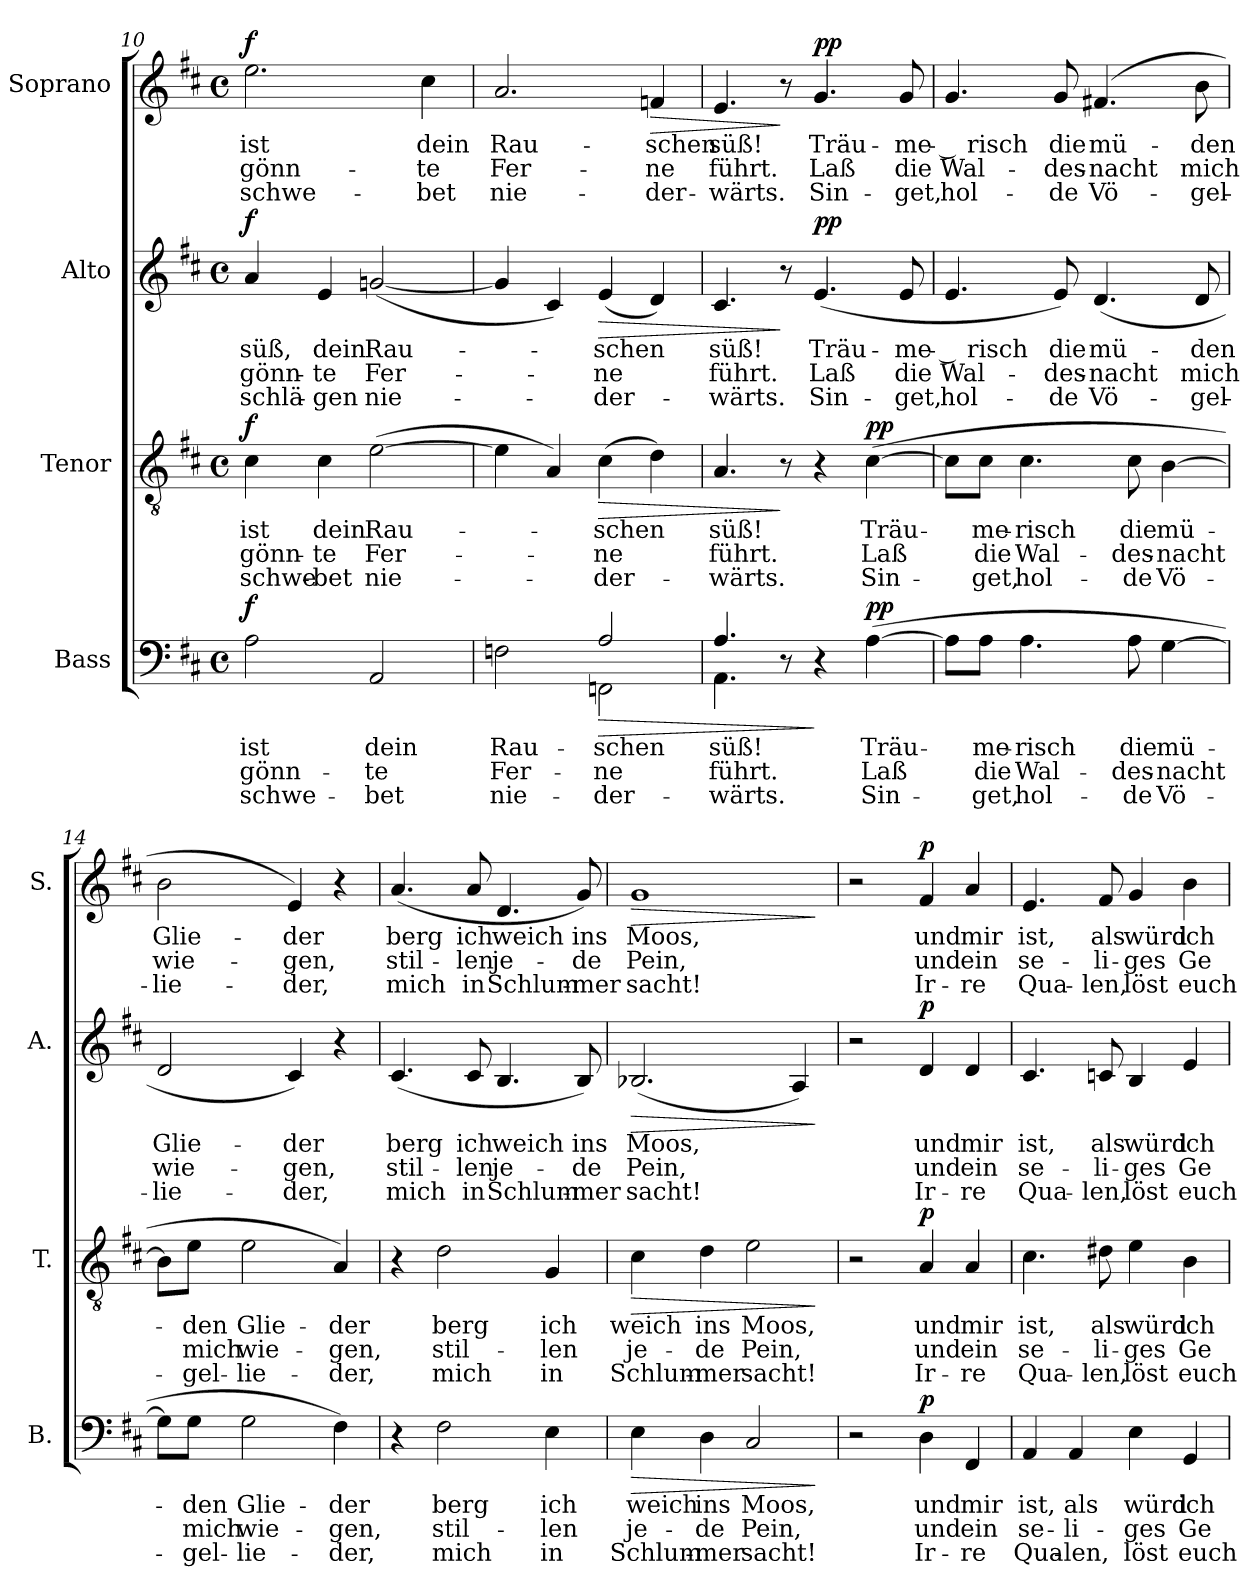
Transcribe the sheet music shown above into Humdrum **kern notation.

**kern	**text	**text	**text	**dynam	**kern	**text	**text	**text	**dynam	**kern	**text	**text	**text	**dynam	**kern	**text	**text	**text	**dynam
*part4	*part4	*part4	*part4	*part4	*part3	*part3	*part3	*part3	*part3	*part2	*part2	*part2	*part2	*part2	*part1	*part1	*part1	*part1	*part1
*staff4	*staff4	*staff4	*staff4	*staff4	*staff3	*staff3	*staff3	*staff3	*staff3	*staff2	*staff2	*staff2	*staff2	*staff2	*staff1	*staff1	*staff1	*staff1	*staff1
*I"Bass	*	*	*	*	*I"Tenor	*	*	*	*	*I"Alto	*	*	*	*	*I"Soprano	*	*	*	*
*I'B.	*	*	*	*	*I'T.	*	*	*	*	*I'A.	*	*	*	*	*I'S.	*	*	*	*
*clefF4	*	*	*	*	*clefGv2	*	*	*	*	*clefG2	*	*	*	*	*clefG2	*	*	*	*
*k[f#c#]	*	*	*	*	*k[f#c#]	*	*	*	*	*k[f#c#]	*	*	*	*	*k[f#c#]	*	*	*	*
*M4/4	*	*	*	*	*M4/4	*	*	*	*	*M4/4	*	*	*	*	*M4/4	*	*	*	*
*met(c)	*	*	*	*	*met(c)	*	*	*	*	*met(c)	*	*	*	*	*met(c)	*	*	*	*
=10	=10	=10	=10	=10	=10	=10	=10	=10	=10	=10	=10	=10	=10	=10	=10	=10	=10	=10	=10
!	!LO:LY:b	!LO:LY:b	!LO:LY:b	!LO:DY:a	!	!LO:LY:b	!LO:LY:b	!LO:LY:b	!LO:DY:a	!	!LO:LY:b	!LO:LY:b	!LO:LY:b	!LO:DY:a	!	!LO:LY:b	!LO:LY:b	!LO:LY:b	!LO:DY:a
2A\	ist	-gönn-	schwe-	f	4c#\	ist	-gönn-	schwe-	f	4a/	süß,	-gönn-	-schlä-	f	2.ee\	ist	-gönn-	schwe-	f
!	!	!	!	!	!	!LO:LY:b	!LO:LY:b	!LO:LY:b	!	!	!LO:LY:b	!LO:LY:b	!LO:LY:b	!	!	!	!	!	!
.	.	.	.	.	4c#\	dein	-te	-bet	.	4e/	dein	-te	-gen	.	.	.	.	.	.
!	!LO:LY:b	!LO:LY:b	!LO:LY:b	!	!	!LO:LY:b	!LO:LY:b	!LO:LY:b	!	!	!LO:LY:b	!LO:LY:b	!LO:LY:b	!	!	!	!	!	!
2AA/	dein	-te	-bet	.	(>[2e\	Rau-	Fer-	nie-	.	(<[2gn/	Rau-	Fer-	nie-	.	.	.	.	.	.
!	!	!	!	!	!	!	!	!	!	!	!	!	!	!	!	!LO:LY:b	!LO:LY:b	!LO:LY:b	!
.	.	.	.	.	.	.	.	.	.	.	.	.	.	.	4cc#\	dein	-te	-bet	.
=11	=11	=11	=11	=11	=11	=11	=11	=11	=11	=11	=11	=11	=11	=11	=11	=11	=11	=11	=11
!	!LO:LY:b	!LO:LY:b	!LO:LY:b	!	!	!	!	!	!	!	!	!	!	!	!	!LO:LY:b	!LO:LY:b	!LO:LY:b	!
*^	*	*	*	*	*	*	*	*	*	*	*	*	*	*	*	*	*	*	*
2Fn\	2ryy	Rau-	Fer-	nie-	.	4e\]	.	.	.	.	4g/]	.	.	.	.	2.a/	Rau-	Fer-	nie-	.
.	.	.	.	.	.	4A/)	.	.	.	.	4c#/)	.	.	.	.	.	.	.	.	.
!	!	!LO:LY:b	!LO:LY:b	!LO:LY:b	!LO:HP:b	!	!LO:LY:b	!LO:LY:b	!LO:LY:b	!LO:HP:b	!	!LO:LY:b	!LO:LY:b	!LO:LY:b	!LO:HP:b	!	!	!	!	!
2A/	2FFn\	-schen	-ne	-der-	>	(>4c#\	-schen	-ne	-der-	>	(<4e/	-schen	-ne	-der-	>	.	.	.	.	.
!	!	!	!	!	!	!	!	!	!	!	!	!	!	!	!	!	!LO:LY:b	!LO:LY:b	!LO:LY:b	!LO:HP:b
.	.	.	.	.	.	4d\)	.	.	.	.	4d/)	.	.	.	.	4fn/	-schen	-ne	-der-	>
!!LO:LB:g=z
=12	=12	=12	=12	=12	=12	=12	=12	=12	=12	=12	=12	=12	=12	=12	=12	=12	=12	=12	=12	=12
!	!	!LO:LY:b	!LO:LY:b	!LO:LY:b	!	!	!LO:LY:b	!LO:LY:b	!LO:LY:b	!	!	!LO:LY:b	!LO:LY:b	!LO:LY:b	!	!	!LO:LY:b	!LO:LY:b	!LO:LY:b	!
4.A/	4.AA\	süß!	führt.	-wärts.	.	4.A/	süß!	führt.	-wärts.	.	4.c#/	süß!	führt.	-wärts.	.	4.e/	süß!	führt.	-wärts.	.
8r	8ryy	.	.	.	.	8r	.	.	.	]	8r	.	.	.	]	8r	.	.	.	]
!	!	!	!	!	!	!	!	!	!	!	!	!LO:LY:b	!LO:LY:b	!LO:LY:b	!LO:DY:a	!	!LO:LY:b	!LO:LY:b	!LO:LY:b	!LO:DY:a
4r	2ryy	.	.	.	]	4r	.	.	.	.	(>4.e/	Träu-	Laß	Sin-	pp	4.g/	Träu-	Laß	Sin-	pp
!	!	!LO:LY:b	!LO:LY:b	!LO:LY:b	!LO:DY:a	!	!LO:LY:b	!LO:LY:b	!LO:LY:b	!LO:DY:a	!	!	!	!	!	!	!	!	!	!
(>[4A\	.	Träu-	Laß	Sin-	pp	(>[4c#\	Träu-	Laß	Sin-	pp	.	.	.	.	.	.	.	.	.	.
!	!	!	!	!	!	!	!	!	!	!	!	!LO:LY:b	!LO:LY:b	!LO:LY:b	!	!	!LO:LY:b	!LO:LY:b	!LO:LY:b	!
.	.	.	.	.	.	.	.	.	.	.	8e/	-me-	die	-get,	.	8g/	-me-	die	-get,	.
=13	=13	=13	=13	=13	=13	=13	=13	=13	=13	=13	=13	=13	=13	=13	=13	=13	=13	=13	=13	=13
!	!	!LO:LY:b	!	!LO:LY:b	!	!	!LO:LY:b	!	!LO:LY:b	!	!	!LO:LY:b	!LO:LY:b	!LO:LY:b	!	!	!LO:LY:b	!LO:LY:b	!LO:LY:b	!
8A\L]	1ryy	-­	.	-­	.	8c#\L]	-­	.	-­	.	4.e/	­ risch	Wal-	hol-	.	4.g/	­ risch	Wal-	hol-	.
!	!	!LO:LY:b	!LO:LY:b	!LO:LY:b	!	!	!LO:LY:b	!LO:LY:b	!LO:LY:b	!	!	!	!	!	!	!	!	!	!	!
8A\J	.	me-	die	get,	.	8c#\J	me-	die	get,	.	.	.	.	.	.	.	.	.	.	.
!	!	!LO:LY:b	!LO:LY:b	!LO:LY:b	!	!	!LO:LY:b	!LO:LY:b	!LO:LY:b	!	!	!	!	!	!	!	!	!	!	!
4.A\	.	-risch	Wal-	hol-	.	4.c#\	-risch	Wal-	hol-	.	.	.	.	.	.	.	.	.	.	.
!	!	!	!	!	!	!	!	!	!	!	!	!LO:LY:b	!LO:LY:b	!LO:LY:b	!	!	!LO:LY:b	!LO:LY:b	!LO:LY:b	!
.	.	.	.	.	.	.	.	.	.	.	8e/)	die	-des-	-de	.	8g/	die	-des-	-de	.
!	!	!	!	!	!	!	!	!	!	!	!	!LO:LY:b	!LO:LY:b	!LO:LY:b	!	!	!LO:LY:b	!LO:LY:b	!LO:LY:b	!
.	.	.	.	.	.	.	.	.	.	.	(>4.d/	mü-	-nacht	Vö-	.	(>4.f#X/	mü-	-nacht	Vö-	.
!	!	!LO:LY:b	!LO:LY:b	!LO:LY:b	!	!	!LO:LY:b	!LO:LY:b	!LO:LY:b	!	!	!	!	!	!	!	!	!	!	!
8A\	.	die	-des-	-de	.	8c#\	die	-des-	-de	.	.	.	.	.	.	.	.	.	.	.
!	!	!LO:LY:b	!LO:LY:b	!LO:LY:b	!	!	!LO:LY:b	!LO:LY:b	!LO:LY:b	!	!	!	!	!	!	!	!	!	!	!
[4G\	.	mü-	-nacht	Vö-	.	[4B\	mü-	-nacht	Vö-	.	.	.	.	.	.	.	.	.	.	.
!	!	!	!	!	!	!	!	!	!	!	!	!LO:LY:b	!LO:LY:b	!LO:LY:b	!	!	!LO:LY:b	!LO:LY:b	!LO:LY:b	!
.	.	.	.	.	.	.	.	.	.	.	8d/	-den	mich	-gel-	.	8b\	-den	mich	-gel-	.
*v	*v	*	*	*	*	*	*	*	*	*	*	*	*	*	*	*	*	*	*	*
=14	=14	=14	=14	=14	=14	=14	=14	=14	=14	=14	=14	=14	=14	=14	=14	=14	=14	=14	=14
!	!	!	!	!	!	!	!	!	!	!	!LO:LY:b	!LO:LY:b	!LO:LY:b	!	!	!LO:LY:b	!LO:LY:b	!LO:LY:b	!
8G\L]	.	.	.	.	8B\L]	.	.	.	.	2d/	Glie-	wie-	-lie-	.	2b\	Glie-	wie-	-lie-	.
!	!LO:LY:b	!LO:LY:b	!LO:LY:b	!	!	!LO:LY:b	!LO:LY:b	!LO:LY:b	!	!	!	!	!	!	!	!	!	!	!
8G\J	-den	mich	-gel-	.	8e\J	-den	mich	-gel-	.	.	.	.	.	.	.	.	.	.	.
!	!LO:LY:b	!LO:LY:b	!LO:LY:b	!	!	!LO:LY:b	!LO:LY:b	!LO:LY:b	!	!	!	!	!	!	!	!	!	!	!
2G\	Glie-	wie-	-lie-	.	2e\	Glie-	wie-	-lie-	.	.	.	.	.	.	.	.	.	.	.
!	!	!	!	!	!	!	!	!	!	!	!LO:LY:b	!LO:LY:b	!LO:LY:b	!	!	!LO:LY:b	!LO:LY:b	!LO:LY:b	!
.	.	.	.	.	.	.	.	.	.	4c#/)	-der	-gen,	-der,	.	4e/)	-der	-gen,	-der,	.
!	!LO:LY:b	!LO:LY:b	!LO:LY:b	!	!	!LO:LY:b	!LO:LY:b	!LO:LY:b	!	!	!	!	!	!	!	!	!	!	!
4F#\)	-der	-gen,	-der,	.	4A/)	-der	-gen,	-der,	.	4r	.	.	.	.	4r	.	.	.	.
=15	=15	=15	=15	=15	=15	=15	=15	=15	=15	=15	=15	=15	=15	=15	=15	=15	=15	=15	=15
!	!	!	!	!	!	!	!	!	!	!	!LO:LY:b	!LO:LY:b	!LO:LY:b	!	!	!LO:LY:b	!LO:LY:b	!LO:LY:b	!
4r	.	.	.	.	4r	.	.	.	.	(>4.c#/	berg	stil-	mich	.	(>4.a/	berg	stil-	mich	.
!	!LO:LY:b	!LO:LY:b	!LO:LY:b	!	!	!LO:LY:b	!LO:LY:b	!LO:LY:b	!	!	!	!	!	!	!	!	!	!	!
2F#\	berg	stil-	mich	.	2d\	berg	stil-	mich	.	.	.	.	.	.	.	.	.	.	.
!	!	!	!	!	!	!	!	!	!	!	!LO:LY:b	!LO:LY:b	!LO:LY:b	!	!	!LO:LY:b	!LO:LY:b	!LO:LY:b	!
.	.	.	.	.	.	.	.	.	.	8c#/	ich	-len	in	.	8a/	ich	-len	in	.
!	!	!	!	!	!	!	!	!	!	!	!LO:LY:b	!LO:LY:b	!LO:LY:b	!	!	!LO:LY:b	!LO:LY:b	!LO:LY:b	!
.	.	.	.	.	.	.	.	.	.	4.B/	weich	je-	Schlum-	.	4.d/	weich	je-	Schlum-	.
!	!LO:LY:b	!LO:LY:b	!LO:LY:b	!	!	!LO:LY:b	!LO:LY:b	!LO:LY:b	!	!	!	!	!	!	!	!	!	!	!
4E\	ich	-len	in	.	4G/	ich	-len	in	.	.	.	.	.	.	.	.	.	.	.
!	!	!	!	!	!	!	!	!	!	!	!LO:LY:b	!LO:LY:b	!LO:LY:b	!	!	!LO:LY:b	!LO:LY:b	!LO:LY:b	!
.	.	.	.	.	.	.	.	.	.	8B/)	ins	-de	-mer	.	8g/)	ins	-de	-mer	.
!!LO:PB:g=z
=16	=16	=16	=16	=16	=16	=16	=16	=16	=16	=16	=16	=16	=16	=16	=16	=16	=16	=16	=16
!	!LO:LY:b	!LO:LY:b	!LO:LY:b	!LO:HP:b	!	!LO:LY:b	!LO:LY:b	!LO:LY:b	!LO:HP:b	!	!LO:LY:b	!LO:LY:b	!LO:LY:b	!LO:HP:b	!	!LO:LY:b	!LO:LY:b	!LO:LY:b	!LO:HP:b
4E\	weich	je-	Schlum-	>	4c#\	weich	je-	Schlum-	>	(>2.B-X/	Moos,	Pein,	sacht!	>	1g	Moos,	Pein,	sacht!	>
!	!LO:LY:b	!LO:LY:b	!LO:LY:b	!	!	!LO:LY:b	!LO:LY:b	!LO:LY:b	!	!	!	!	!	!	!	!	!	!	!
4D\	ins	-de	-mer	.	4d\	ins	-de	-mer	.	.	.	.	.	.	.	.	.	.	.
!	!LO:LY:b	!LO:LY:b	!LO:LY:b	!	!	!LO:LY:b	!LO:LY:b	!LO:LY:b	!	!	!	!	!	!	!	!	!	!	!
2C#/	Moos,	Pein,	sacht!	.	2e\	Moos,	Pein,	sacht!	.	.	.	.	.	.	.	.	.	.	.
.	.	.	.	.	.	.	.	.	.	4A/)	.	.	.	.	.	.	.	.	.
.	.	.	.	]	.	.	.	.	]	.	.	.	.	]	.	.	.	.	]
=17	=17	=17	=17	=17	=17	=17	=17	=17	=17	=17	=17	=17	=17	=17	=17	=17	=17	=17	=17
2r	.	.	.	.	2r	.	.	.	.	2r	.	.	.	.	2r	.	.	.	.
!	!LO:LY:b	!LO:LY:b	!LO:LY:b	!LO:DY:a	!	!LO:LY:b	!LO:LY:b	!LO:LY:b	!LO:DY:a	!	!LO:LY:b	!LO:LY:b	!LO:LY:b	!LO:DY:a	!	!LO:LY:b	!LO:LY:b	!LO:LY:b	!LO:DY:a
4D\	und	und	Ir-	p	4A/	und	und	Ir-	p	4d/	und	und	Ir-	p	4f#/	und	und	Ir-	p
!	!LO:LY:b	!LO:LY:b	!LO:LY:b	!	!	!LO:LY:b	!LO:LY:b	!LO:LY:b	!	!	!LO:LY:b	!LO:LY:b	!LO:LY:b	!	!	!LO:LY:b	!LO:LY:b	!LO:LY:b	!
4FF#/	mir	ein	-re	.	4A/	mir	ein	-re	.	4d/	mir	ein	-re	.	4a/	mir	ein	-re	.
=18	=18	=18	=18	=18	=18	=18	=18	=18	=18	=18	=18	=18	=18	=18	=18	=18	=18	=18	=18
!	!LO:LY:b	!LO:LY:b	!LO:LY:b	!	!	!LO:LY:b	!LO:LY:b	!LO:LY:b	!	!	!LO:LY:b	!LO:LY:b	!LO:LY:b	!	!	!LO:LY:b	!LO:LY:b	!LO:LY:b	!
4AA/	ist,	se-	Qua-	.	4.c#\	ist,	se-	Qua-	.	4.c#/	ist,	se-	Qua-	.	4.e/	ist,	se-	Qua-	.
!	!LO:LY:b	!LO:LY:b	!LO:LY:b	!	!	!	!	!	!	!	!	!	!	!	!	!	!	!	!
4AA/	als	-li-	-len,	.	.	.	.	.	.	.	.	.	.	.	.	.	.	.	.
!	!	!	!	!	!	!LO:LY:b	!LO:LY:b	!LO:LY:b	!	!	!LO:LY:b	!LO:LY:b	!LO:LY:b	!	!	!LO:LY:b	!LO:LY:b	!LO:LY:b	!
.	.	.	.	.	8d#X\	als	-li-	-len,	.	8cn/	als	-li-	-len,	.	8f#/	als	-li-	-len,	.
!	!LO:LY:b	!LO:LY:b	!LO:LY:b	!	!	!LO:LY:b	!LO:LY:b	!LO:LY:b	!	!	!LO:LY:b	!LO:LY:b	!LO:LY:b	!	!	!LO:LY:b	!LO:LY:b	!LO:LY:b	!
4E\	würd	-ges	löst	.	4e\	würd	-ges	löst	.	4B/	würd	-ges	löst	.	4g/	würd	-ges	löst	.
!	!LO:LY:b	!LO:LY:b	!LO:LY:b	!	!	!LO:LY:b	!LO:LY:b	!LO:LY:b	!	!	!LO:LY:b	!LO:LY:b	!LO:LY:b	!	!	!LO:LY:b	!LO:LY:b	!LO:LY:b	!
4GG/	ich	Ge-	euch	.	4B\	ich	Ge-	euch	.	4e/	ich	Ge-	euch	.	4b\	ich	Ge-	euch	.
=	=	=	=	=	=	=	=	=	=	=	=	=	=	=	=	=	=	=	=
*-	*-	*-	*-	*-	*-	*-	*-	*-	*-	*-	*-	*-	*-	*-	*-	*-	*-	*-	*-
